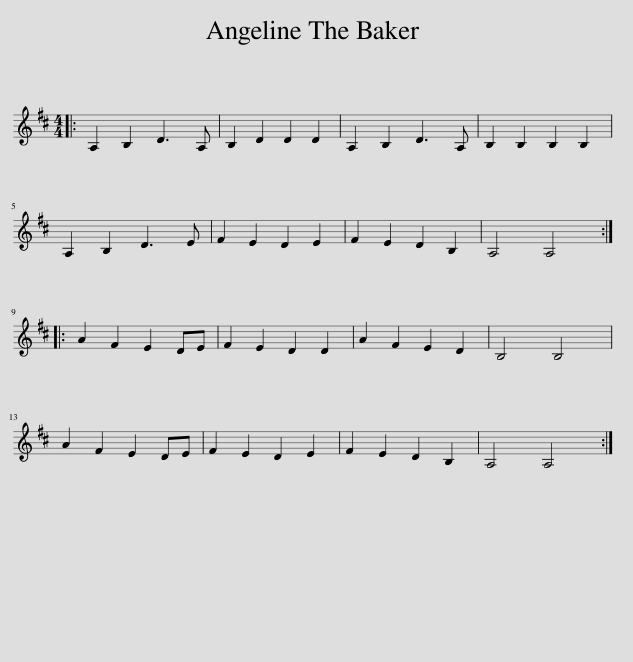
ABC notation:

X:1
L:1/8
M:4/4
I:linebreak $
K:D
V:1 treble
V:1
|: A,2 B,2 D3 A, | B,2 D2 D2 D2 | A,2 B,2 D3 A, | B,2 B,2 B,2 B,2 |$ A,2 B,2 D3 E | %5
 F2 E2 D2 E2 | F2 E2 D2 B,2 | A,4 A,4 ::$ A2 F2 E2 DE | F2 E2 D2 D2 | %10
 A2 F2 E2 D2 | B,4 B,4 |$ A2 F2 E2 DE | F2 E2 D2 E2 | F2 E2 D2 B,2 | %15
 A,4 A,4 :| %16
